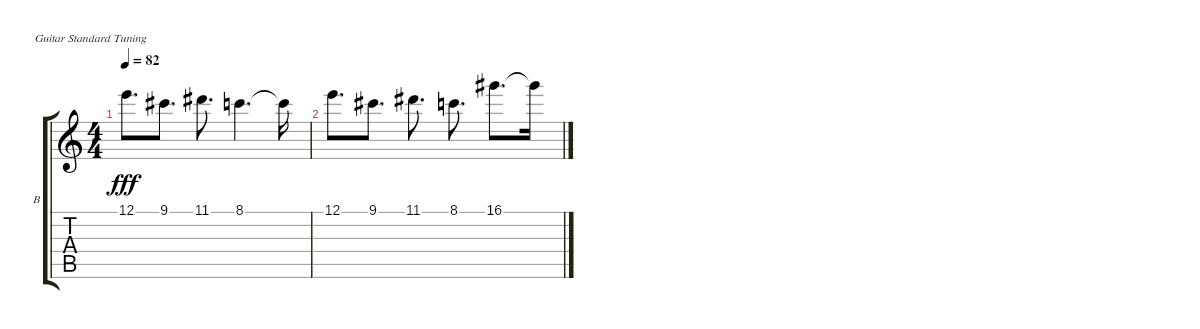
\defaultSystemsLayout 4
\bracketExtendMode groupsimilarinstruments
\firstSystemTrackNameOrientation horizontal
\otherSystemsTrackNameOrientation horizontal
\track ("Bell" "B") {instrument overdrivenguitar}
\staff {score tabs}
\tuning (E4 B3 G3 D3 A2 E2)
\ts (4 4)
\tempo 82
\clef g2
\ks c
12.1.8{d dy fff} 9.1.8{d} 11.1.8{d} 8.1.4{d} 8.1{t}.16 |
12.1.8{d} 9.1.8{d} 11.1.8{d} 8.1.8{d} 16.1.8{d} 16.1{t}.16
